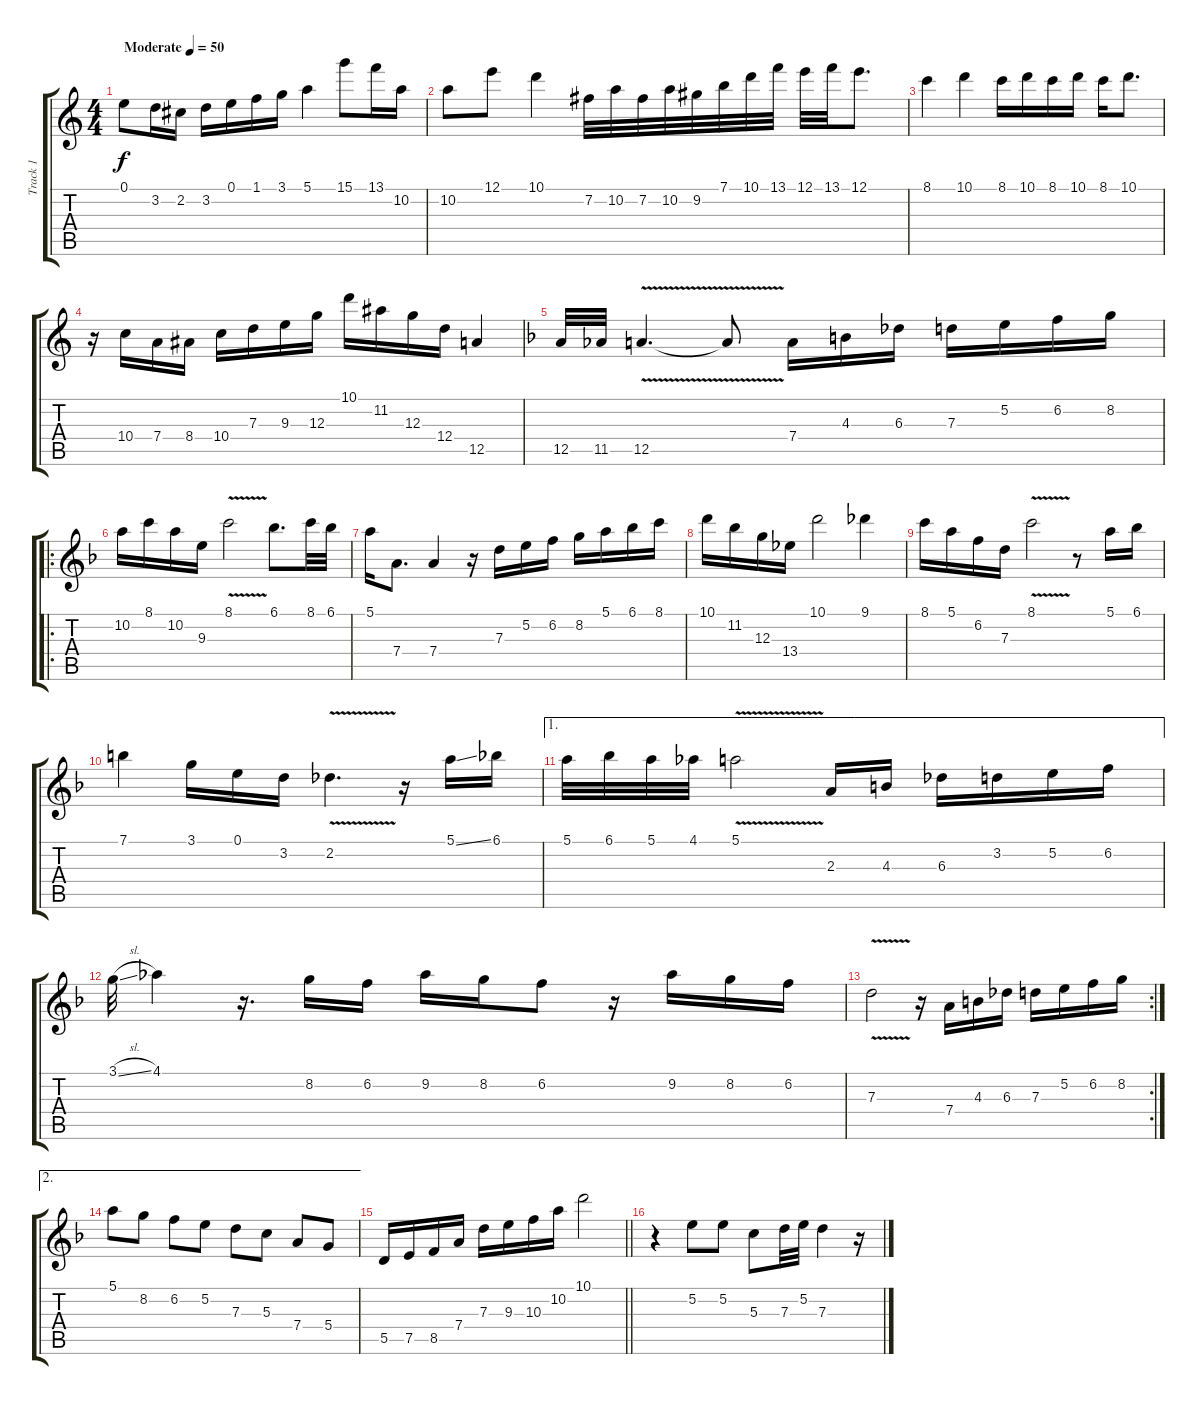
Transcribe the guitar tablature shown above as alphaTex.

\track ("Track 1" "Track 1") {instrument acousticguitarsteel}
\staff {score tabs}
\tuning (E4 B3 G3 D3 A2 E2) {hide}
\ts (4 4)
\tempo (50 "Moderate")
\clef g2
\ks c
0.1.8{dy f instrument acousticguitarsteel} 3.2.16 2.2.16 3.2.16 0.1.16 1.1.16 3.1.16 5.1.4 15.1.8 13.1.16 10.2.16 |
10.2.8 12.1.8 10.1.4 7.2.32 10.2.32 7.2.32 10.2.32 9.2.32 7.1.32 10.1.32 13.1.32 12.1.32 13.1.32 12.1.8{d} |
8.1.4 10.1.4 8.1.16 10.1.16 8.1.16 10.1.16 8.1.16 10.1.8{d} |
r.16 10.4.16 7.4.16 8.4.16 10.4.16 7.3.16 9.3.16 12.3.16 10.1.16 11.2.16 12.3.16 12.4.16 12.5.4 |
\ks f
12.5.32 11.5.32 12.5{v}.4{d} 12.5{t}.8 7.4.16 4.3.16 6.3.16 7.3.16 5.2.16 6.2.16 8.2.16 |
\ro
10.2.16 8.1.16 10.2.16 9.3.16 8.1{v}.2 6.1.8{d} 8.1.32 6.1.32 |
5.1.16 7.4.8{d} 7.4.4 r.16 7.3.16 5.2.16 6.2.16 8.2.16 5.1.16 6.1.16 8.1.16 |
10.1.16 11.2.16 12.3.16 13.4.16 10.1.2 9.1.4 |
8.1.16 5.1.16 6.2.16 7.3.16 8.1{v}.2 r.8 5.1.16 6.1.16 |
7.1.4 3.1.16 0.1.16 3.2.16 2.2{v}.4{d} r.16 5.1{ss}.16 6.1.16 |
\ae 1
5.1.32 6.1.32 5.1.32 4.1.32 5.1{v}.2 2.3.16 4.3.16 6.3.16 3.2.16 5.2.16 6.2.16 |
3.1{sl}.32 4.1.4 r.16{d} 8.2.16 6.2.16 9.2.16 8.2.16 6.2.8 r.16 9.2.16 8.2.16 6.2.16 |
\rc 2
7.3{v}.2 r.16 7.4.16 4.3.16 6.3.16 7.3.16 5.2.16 6.2.16 8.2.16 |
\ae 2
5.1.8 8.2.8 6.2.8 5.2.8 7.3.8 5.3.8 7.4.8 5.4.8 |
\barLineRight lightlight
5.5.16 7.5.16 8.5.16 7.4.16 7.3.16 9.3.16 10.3.16 10.2.16 10.1.2 |
r.4 5.2.8 5.2.8 5.3.8 7.3.32 5.2.32 7.3.4 r.16
